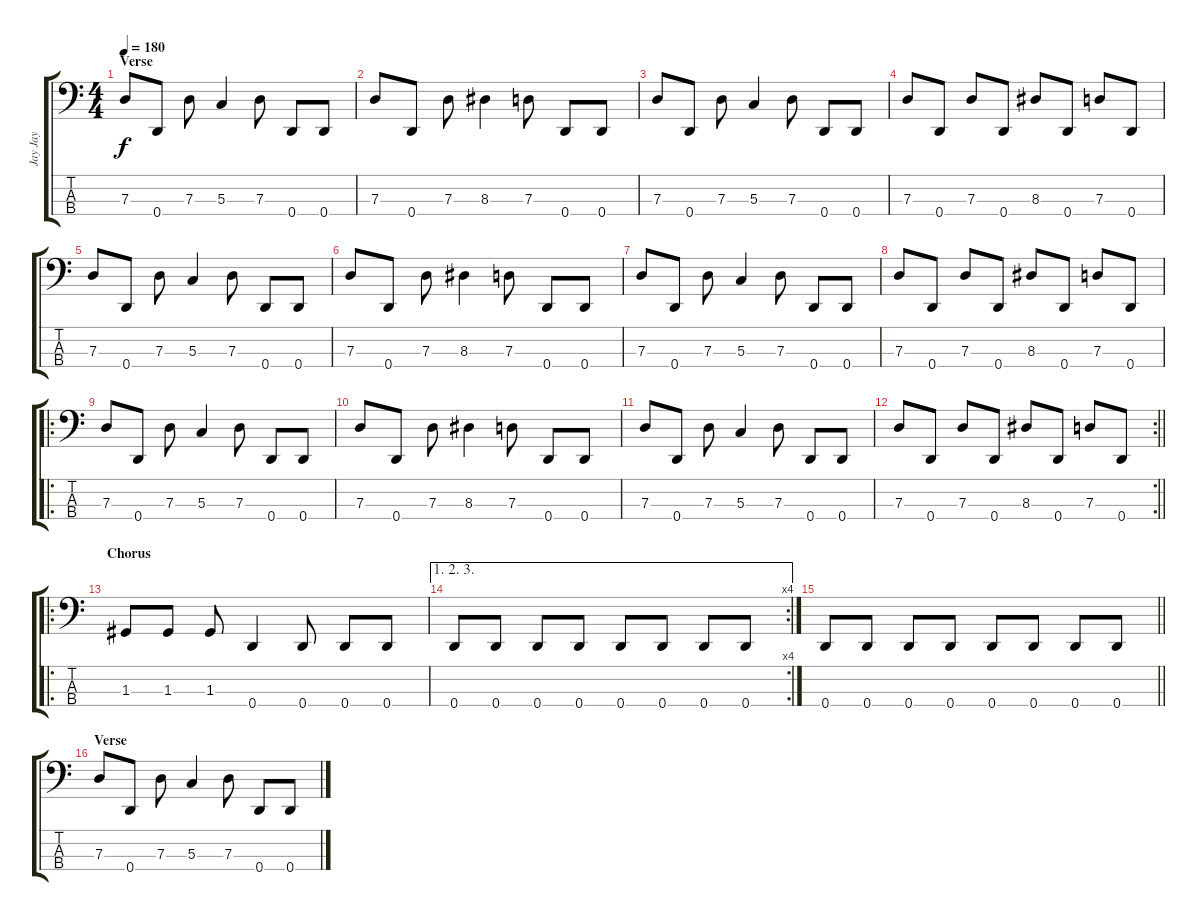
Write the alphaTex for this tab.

\track ("Jay Jay" "Jay Jay") {instrument electricbasspick}
\staff {score tabs}
\tuning (F2 C2 G1 D1) {hide}
\ts (4 4)
\section ("" "Verse")
\tempo 180
\clef f4
\ks c
7.3.8{dy f} 0.4.8 7.3.8 5.3.4 7.3.8 0.4.8 0.4.8 |
7.3.8 0.4.8 7.3.8 8.3.4 7.3.8 0.4.8 0.4.8 |
7.3.8 0.4.8 7.3.8 5.3.4 7.3.8 0.4.8 0.4.8 |
7.3.8 0.4.8 7.3.8 0.4.8 8.3.8 0.4.8 7.3.8 0.4.8 |
7.3.8 0.4.8 7.3.8 5.3.4 7.3.8 0.4.8 0.4.8 |
7.3.8 0.4.8 7.3.8 8.3.4 7.3.8 0.4.8 0.4.8 |
7.3.8 0.4.8 7.3.8 5.3.4 7.3.8 0.4.8 0.4.8 |
7.3.8 0.4.8 7.3.8 0.4.8 8.3.8 0.4.8 7.3.8 0.4.8 |
\ro
7.3.8 0.4.8 7.3.8 5.3.4 7.3.8 0.4.8 0.4.8 |
7.3.8 0.4.8 7.3.8 8.3.4 7.3.8 0.4.8 0.4.8 |
7.3.8 0.4.8 7.3.8 5.3.4 7.3.8 0.4.8 0.4.8 |
\rc 2
\barLineRight lightlight
7.3.8 0.4.8 7.3.8 0.4.8 8.3.8 0.4.8 7.3.8 0.4.8 |
\ro
\section ("" "Chorus")
1.3.8 1.3.8 1.3.8 0.4.4 0.4.8 0.4.8 0.4.8 |
\ae (1 2 3)
\rc 4
0.4.8 0.4.8 0.4.8 0.4.8 0.4.8 0.4.8 0.4.8 0.4.8 |
\barLineRight lightlight
0.4.8 0.4.8 0.4.8 0.4.8 0.4.8 0.4.8 0.4.8 0.4.8 |
\section ("" "Verse")
7.3.8 0.4.8 7.3.8 5.3.4 7.3.8 0.4.8 0.4.8
